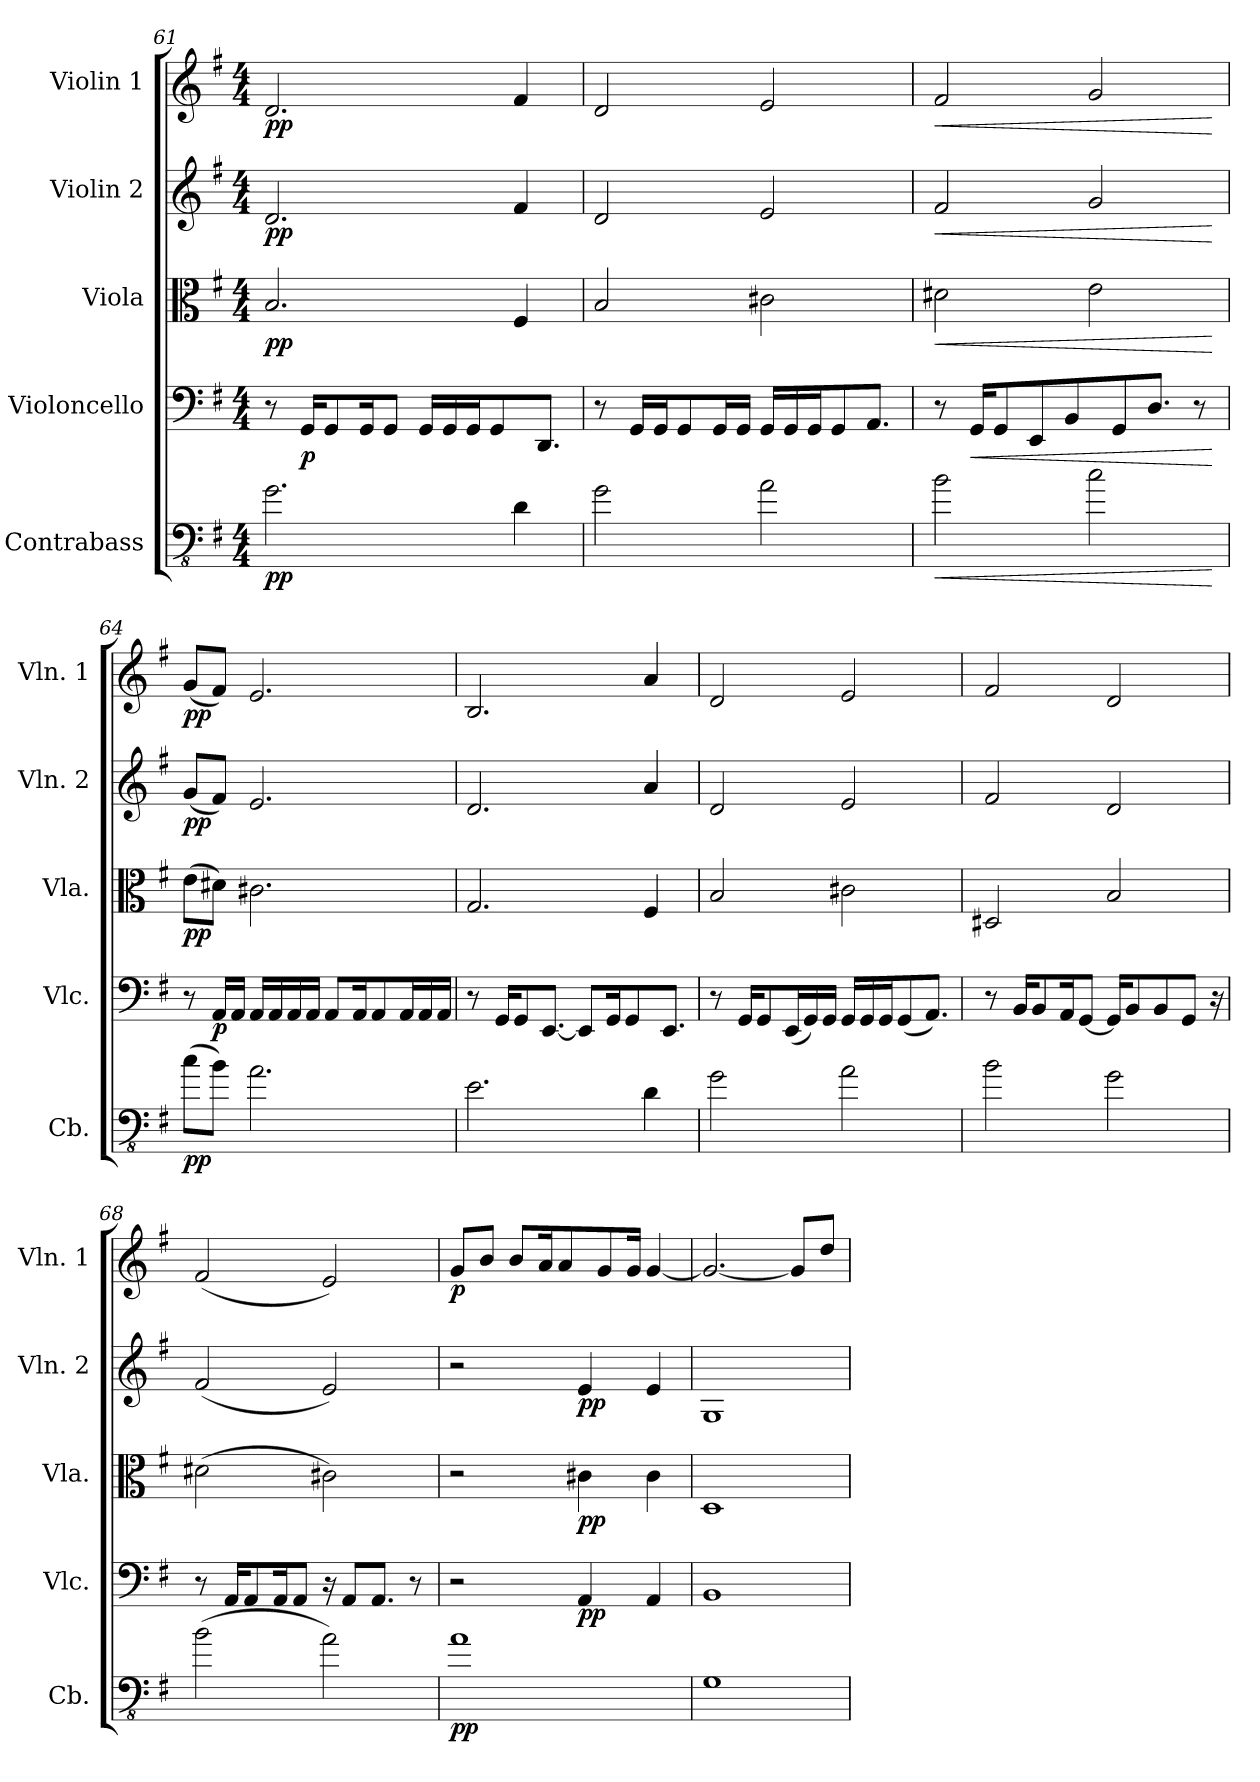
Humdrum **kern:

**kern	**dynam	**kern	**dynam	**kern	**dynam	**kern	**dynam	**kern	**dynam
*part5	*part5	*part4	*part4	*part3	*part3	*part2	*part2	*part1	*part1
*staff5	*staff5	*staff4	*staff4	*staff3	*staff3	*staff2	*staff2	*staff1	*staff1
*I"Contrabass	*	*I"Violoncello	*	*I"Viola	*	*I"Violin 2	*	*I"Violin 1	*
*I'Cb.	*	*I'Vlc.	*	*I'Vla.	*	*I'Vln. 2	*	*I'Vln. 1	*
*clefFv4	*	*clefF4	*	*clefC3	*	*clefG2	*	*clefG2	*
*ITrd7c12	*	*	*	*	*	*	*	*	*
*k[f#]	*	*k[f#]	*	*k[f#]	*	*k[f#]	*	*k[f#]	*
*G:	*	*G:	*	*G:	*	*G:	*	*G:	*
*M4/4	*	*M4/4	*	*M4/4	*	*M4/4	*	*M4/4	*
=61	=61	=61	=61	=61	=61	=61	=61	=61	=61
!	!LO:DY:b	!	!	!	!LO:DY:b	!	!LO:DY:b	!	!LO:DY:b
2.GG\	pp	8r	.	2.B/	pp	2.d/	pp	2.d/	pp
!	!	!	!LO:DY:b	!	!	!	!	!	!
.	.	16GG/KL	p	.	.	.	.	.	.
.	.	8GG/	.	.	.	.	.	.	.
.	.	16GG/K	.	.	.	.	.	.	.
.	.	8GG/J	.	.	.	.	.	.	.
.	.	16GG/LL	.	.	.	.	.	.	.
.	.	16GG/	.	.	.	.	.	.	.
.	.	16GG/J	.	.	.	.	.	.	.
.	.	8GG/	.	.	.	.	.	.	.
4DD\	.	.	.	4F#/	.	4f#/	.	4f#/	.
.	.	8.DD/J	.	.	.	.	.	.	.
!!LO:PB:g=z
=62	=62	=62	=62	=62	=62	=62	=62	=62	=62
2GG\	.	8r	.	2B/	.	2d/	.	2d/	.
.	.	16GG/LL	.	.	.	.	.	.	.
.	.	16GG/J	.	.	.	.	.	.	.
.	.	8GG/	.	.	.	.	.	.	.
.	.	16GG/L	.	.	.	.	.	.	.
.	.	16GG/JJ	.	.	.	.	.	.	.
2AA\	.	16GG/LL	.	2c#X\	.	2e/	.	2e/	.
.	.	16GG/	.	.	.	.	.	.	.
.	.	16GG/J	.	.	.	.	.	.	.
.	.	8GG/	.	.	.	.	.	.	.
.	.	8.AA/J	.	.	.	.	.	.	.
=63	=63	=63	=63	=63	=63	=63	=63	=63	=63
!	!LO:HP:b	!	!	!	!LO:HP:b	!	!LO:HP:b	!	!LO:HP:b
2BB\	<	8r	.	2d#X\	<	2f#/	<	2f#/	<
!	!	!	!LO:HP:b	!	!	!	!	!	!
.	.	16GG/KL	<	.	.	.	.	.	.
.	.	8GG/	.	.	.	.	.	.	.
.	.	8EE/	.	.	.	.	.	.	.
.	.	8BB/	.	.	.	.	.	.	.
2C\	.	.	.	2e\	.	2g/	.	2g/	.
.	.	8GG/	.	.	.	.	.	.	.
.	.	8.D/J	.	.	.	.	.	.	.
.	.	8r	.	.	.	.	.	.	.
.	[	.	[	.	[	.	[	.	[
=64	=64	=64	=64	=64	=64	=64	=64	=64	=64
!	!LO:DY:b	!	!	!	!LO:DY:b	!	!LO:DY:b	!	!LO:DY:b
(8C\L	pp	8r	.	(8e\L	pp	(8g/L	pp	(8g/L	pp
!	!	!	!LO:DY:b	!	!	!	!	!	!
8BB\J)	.	16AA/LL	p	8d#X\J)	.	8f#/J)	.	8f#/J)	.
.	.	16AA/JJ	.	.	.	.	.	.	.
2.AA\	.	16AA/LL	.	2.c#X\	.	2.e/	.	2.e/	.
.	.	16AA/	.	.	.	.	.	.	.
.	.	16AA/	.	.	.	.	.	.	.
.	.	16AA/JJ	.	.	.	.	.	.	.
.	.	8AA/L	.	.	.	.	.	.	.
.	.	16AA/K	.	.	.	.	.	.	.
.	.	8AA/	.	.	.	.	.	.	.
.	.	16AA/L	.	.	.	.	.	.	.
.	.	16AA/	.	.	.	.	.	.	.
.	.	16AA/JJ	.	.	.	.	.	.	.
!!LO:LB:g=z
=65	=65	=65	=65	=65	=65	=65	=65	=65	=65
2.EE\	.	8r	.	2.G/	.	2.d/	.	2.B/	.
.	.	16GG/KL	.	.	.	.	.	.	.
.	.	8GG/	.	.	.	.	.	.	.
.	.	[8.EE/J	.	.	.	.	.	.	.
.	.	8EE/L]	.	.	.	.	.	.	.
.	.	16GG/K	.	.	.	.	.	.	.
.	.	8GG/	.	.	.	.	.	.	.
4DD\	.	.	.	4F#/	.	4a/	.	4a/	.
.	.	8.EE/J	.	.	.	.	.	.	.
=66	=66	=66	=66	=66	=66	=66	=66	=66	=66
2GG\	.	8r	.	2B/	.	2d/	.	2d/	.
.	.	16GG/KL	.	.	.	.	.	.	.
.	.	8GG/	.	.	.	.	.	.	.
.	.	(16EE/L	.	.	.	.	.	.	.
.	.	16GG/)	.	.	.	.	.	.	.
.	.	16GG/JJ	.	.	.	.	.	.	.
2AA\	.	16GG/LL	.	2c#X\	.	2e/	.	2e/	.
.	.	16GG/	.	.	.	.	.	.	.
.	.	16GG/J	.	.	.	.	.	.	.
.	.	(8GG/	.	.	.	.	.	.	.
.	.	8.AA/J)	.	.	.	.	.	.	.
=67	=67	=67	=67	=67	=67	=67	=67	=67	=67
2BB\	.	8r	.	2D#X/	.	2f#/	.	2f#/	.
.	.	16BB/KL	.	.	.	.	.	.	.
.	.	8BB/	.	.	.	.	.	.	.
.	.	16AA/K	.	.	.	.	.	.	.
.	.	[8GG/J	.	.	.	.	.	.	.
2GG\	.	16GG/KL]	.	2B/	.	2d/	.	2d/	.
.	.	8BB/	.	.	.	.	.	.	.
.	.	8BB/	.	.	.	.	.	.	.
.	.	8GG/J	.	.	.	.	.	.	.
.	.	16r	.	.	.	.	.	.	.
=68	=68	=68	=68	=68	=68	=68	=68	=68	=68
(2BB\	.	8r	.	(2d#X\	.	(2f#/	.	(2f#/	.
.	.	16AA/KL	.	.	.	.	.	.	.
.	.	8AA/	.	.	.	.	.	.	.
.	.	16AA/K	.	.	.	.	.	.	.
.	.	8AA/J	.	.	.	.	.	.	.
2AA\)	.	16r	.	2c#X\)	.	2e/)	.	2e/)	.
.	.	8AA/L	.	.	.	.	.	.	.
.	.	8.AA/J	.	.	.	.	.	.	.
.	.	8r	.	.	.	.	.	.	.
!!LO:PB:g=z
=69	=69	=69	=69	=69	=69	=69	=69	=69	=69
!	!LO:DY:b	!	!	!	!	!	!	!	!LO:DY:b
1AA	pp	2r	.	2r	.	2r	.	8g/L	p
.	.	.	.	.	.	.	.	8b/J	.
.	.	.	.	.	.	.	.	8b/L	.
.	.	.	.	.	.	.	.	16a/K	.
.	.	.	.	.	.	.	.	8a/	.
!	!	!	!LO:DY:b	!	!LO:DY:b	!	!LO:DY:b	!	!
.	.	4AA/	pp	4c#X\	pp	4e/	pp	.	.
.	.	.	.	.	.	.	.	8g/	.
.	.	.	.	.	.	.	.	16g/Jk	.
.	.	4AA/	.	4c#\	.	4e/	.	[4g/	.
=70	=70	=70	=70	=70	=70	=70	=70	=70	=70
1GGG	.	1BB	.	1D	.	1G	.	2.g/_	.
.	.	.	.	.	.	.	.	8g/L]	.
.	.	.	.	.	.	.	.	8dd/J	.
=	=	=	=	=	=	=	=	=	=
*-	*-	*-	*-	*-	*-	*-	*-	*-	*-
